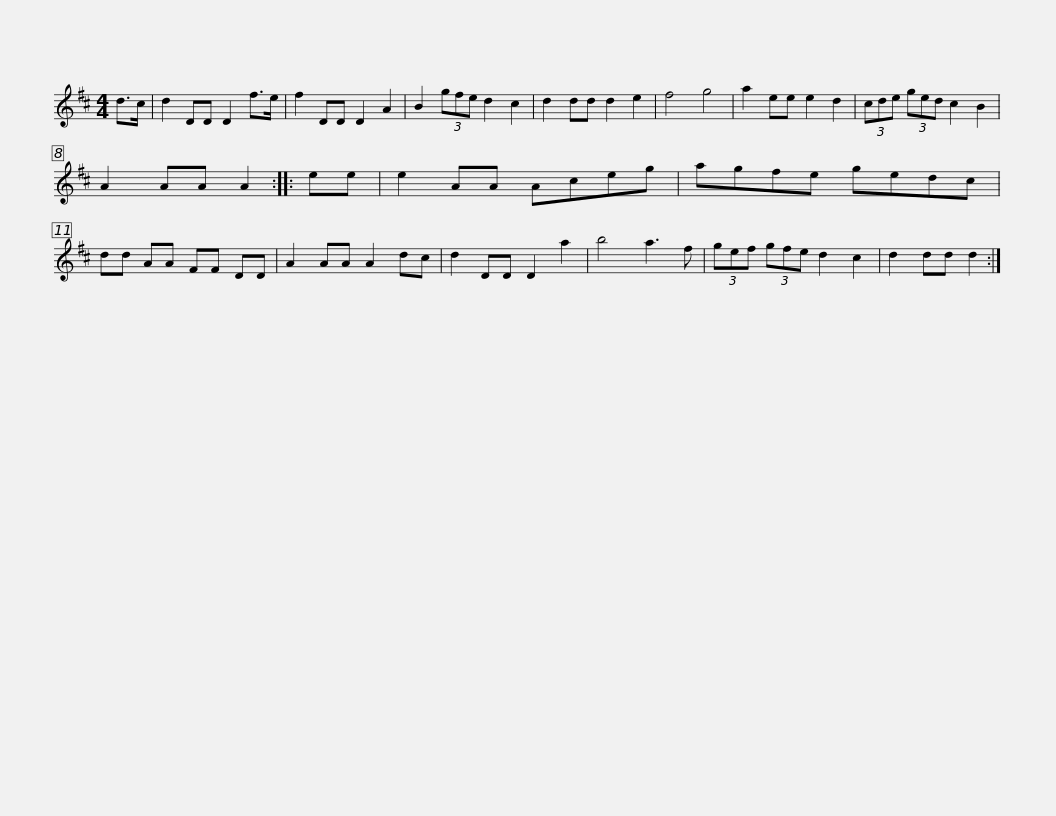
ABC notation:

X:1
L:1/8
M:4/4
I:linebreak $
K:D
V:1 treble
V:1
 d>c | d2 DD D2 f>e | f2 DD D2 A2 | B2 (3gfe d2 c2 | d2 dd d2 e2 | %5
 f4 g4 | a2 ee e2 d2 | (3cde (3ged c2 B2 |$ A2 AA A2 :: ee | %10
 e2 AA Aceg | agfe gedc | dd AA FF DD | A2 AA A2 dc | d2 DD D2 a2 |$ %15
 b4 a3 f | (3gef (3gfe d2 c2 | d2 dd d2 :| %18
